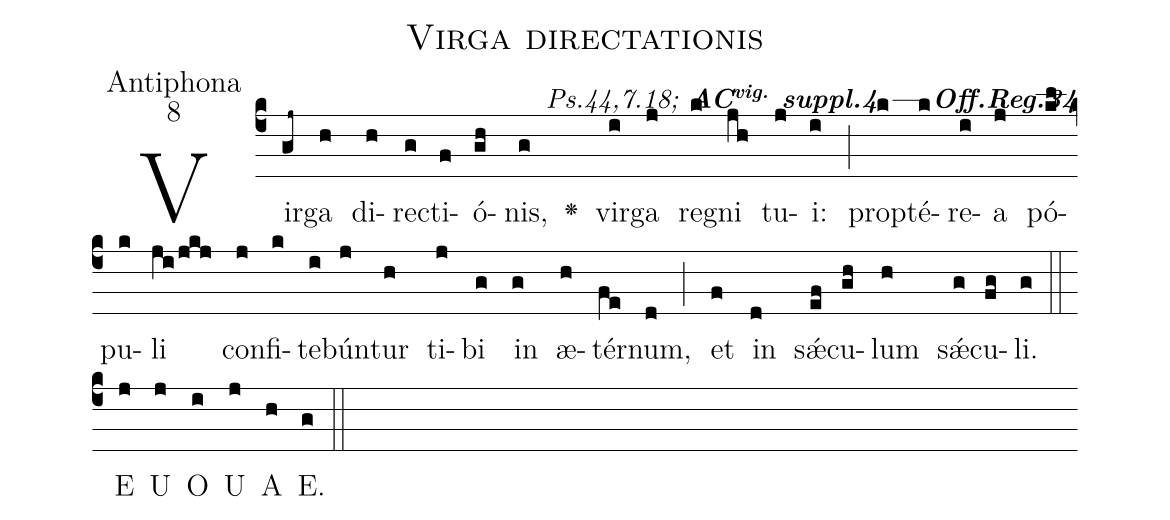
name:Virga directationis;
office-part:Antiphona;
mode:8;
commentary: {\itshape\mdseries Ps.44,7.18;\/} {\bfseries AC\textsuperscript{vig.} suppl.4 --- Off.Reg.34};
%%
(c4)Vir(gj~)ga(h) di(h)re(g)cti(f)ó(gh)nis,(g) <v>\greheightstar</v>() vir(i)ga(j) re(k)gni(jh) tu(j)i:(i) (;) prop(k)té(k)re(i)a(j) pó(kl)pu(k)li(ji/jkj) con(j)fi(k)te(i)bún(j)tur(h) ti(j)bi(g) in(g) æ(h)tér(fe)num,(d) (;) et(f) in(d) sǽ(ef)cu(gh)lum(h) sǽ(g)cu(fg)li.(g) (::) <eu> E(j) U(j) O(i) U(j) A(h) E.(g) </eu> (::)
